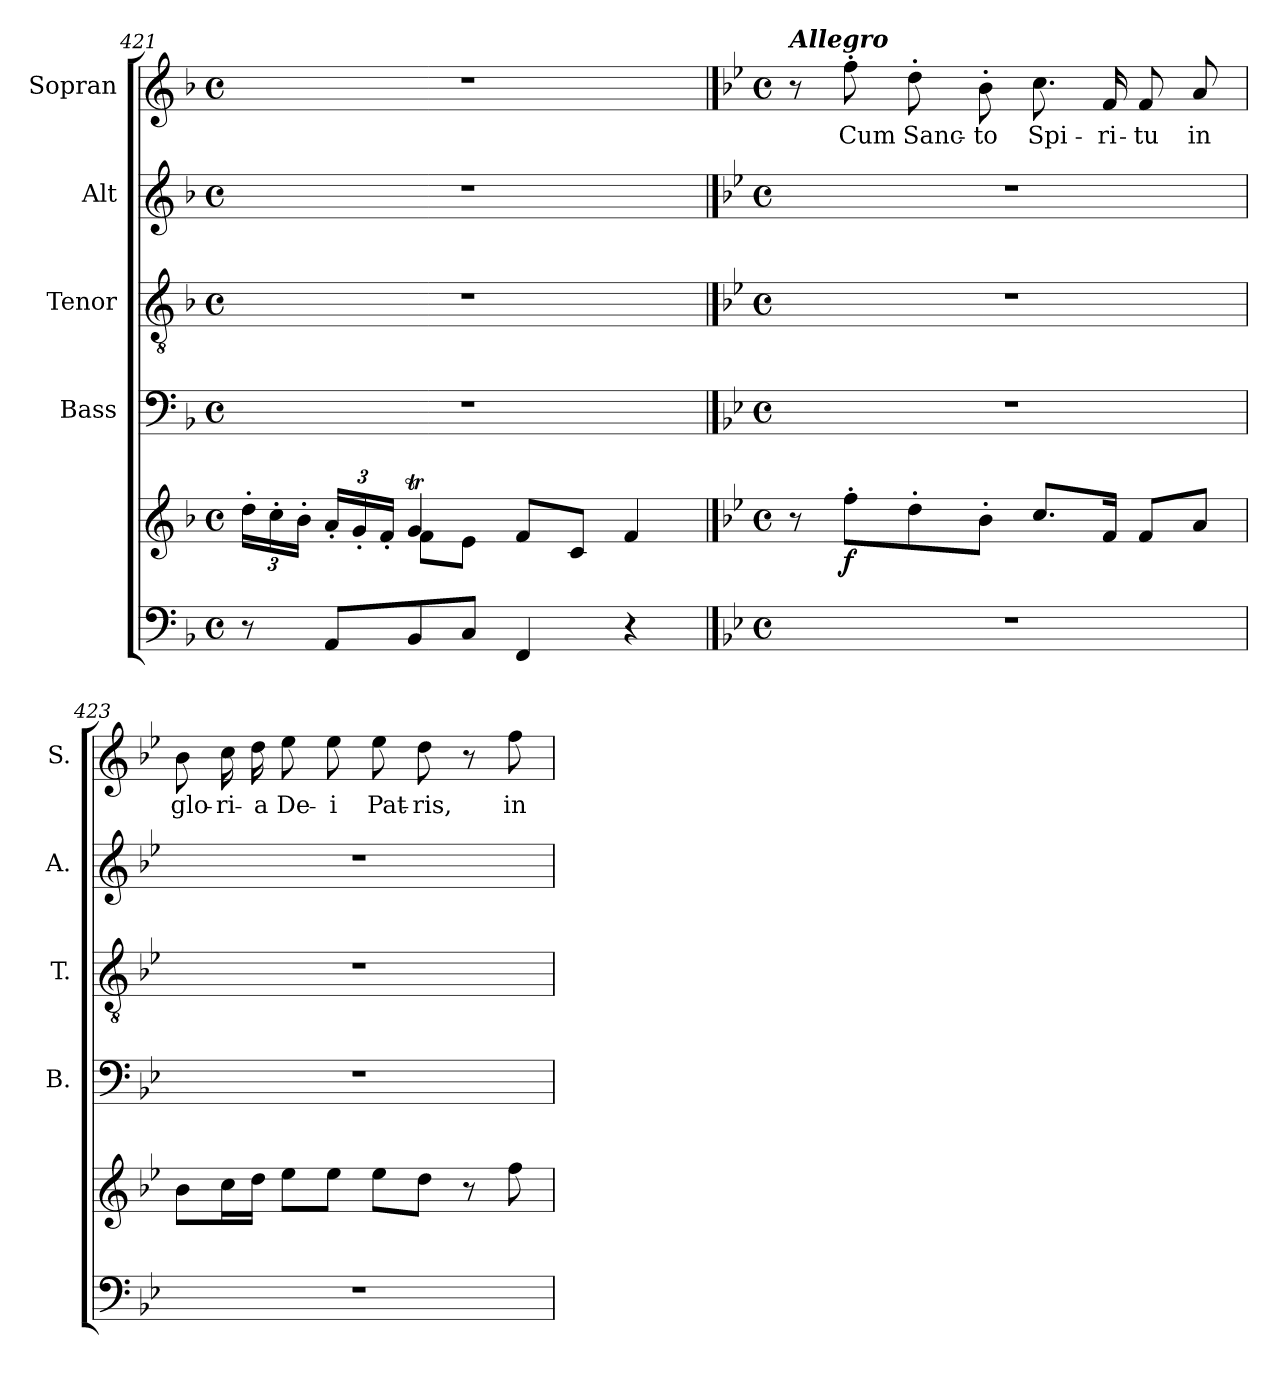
**kern	**kern	**dynam	**kern	**kern	**kern	**kern	**text
*part5	*part5	*part5	*part4	*part3	*part2	*part1	*part1
*staff6	*staff5	*staff5/6	*staff4	*staff3	*staff2	*staff1	*staff1
*	*	*	*I"Bass	*I"Tenor	*I"Alt	*I"Sopran	*
*	*	*	*I'B.	*I'T.	*I'A.	*I'S.	*
*clefF4	*clefG2	*	*clefF4	*clefGv2	*clefG2	*clefG2	*
*k[b-]	*k[b-]	*	*k[b-]	*k[b-]	*k[b-]	*k[b-]	*
*F:	*F:	*	*F:	*F:	*F:	*F:	*
*M4/4	*M4/4	*	*M4/4	*M4/4	*M4/4	*M4/4	*
*met(c)	*met(c)	*	*met(c)	*met(c)	*met(c)	*met(c)	*
*	*Xbrackettup	*	*	*	*	*	*
=421	=421	=421	=421	=421	=421	=421	=421
*	*^	*	*	*	*	*	*
8r	24dd'>\LL	4ryy	.	1r	1r	1r	1r	.
.	24cc'>\	.	.	.	.	.	.	.
.	24b-'>\JJ	.	.	.	.	.	.	.
8AA/L	24a'</LL	.	.	.	.	.	.	.
.	24g'</	.	.	.	.	.	.	.
.	24f'</JJ	.	.	.	.	.	.	.
8BB-/	4gT/	8f\L	.	.	.	.	.	.
8C/J	.	8e\J	.	.	.	.	.	.
4FF/	8f/L	2ryy	.	.	.	.	.	.
.	8c/J	.	.	.	.	.	.	.
4r	4f/	.	.	.	.	.	.	.
*	*v	*v	*	*	*	*	*	*
!!LO:PB:g=z
==422	==422	==422	==422	==422	==422	==422	==422
*k[b-e-]	*k[b-e-]	*	*k[b-e-]	*k[b-e-]	*k[b-e-]	*k[b-e-]	*
*B-:	*B-:	*	*B-:	*B-:	*B-:	*B-:	*
*M4/4	*M4/4	*	*M4/4	*M4/4	*M4/4	*M4/4	*
*met(c)	*met(c)	*	*met(c)	*met(c)	*met(c)	*met(c)	*
!	!	!	!	!	!	!LO:TX:a:Bi:t=Allegro	!
1r	8r	.	1r	1r	1r	8r	.
!	!	!LO:DY:b	!	!	!	!	!LO:LY:b
.	8ff'>\L	f	.	.	.	8ff'>\	Cum
!	!	!	!	!	!	!	!LO:LY:b
.	8dd'>\	.	.	.	.	8dd'>\	Sanc-
!	!	!	!	!	!	!	!LO:LY:b
.	8b-'>\J	.	.	.	.	8b-'>\	-to
!	!	!	!	!	!	!	!LO:LY:b
.	8.cc/L	.	.	.	.	8.cc\	Spi-
!	!	!	!	!	!	!	!LO:LY:b
.	16f/Jk	.	.	.	.	16f/	-ri-
!	!	!	!	!	!	!	!LO:LY:b
.	8f/L	.	.	.	.	8f/	-tu
!	!	!	!	!	!	!	!LO:LY:b
.	8a/J	.	.	.	.	8a/	in
=423	=423	=423	=423	=423	=423	=423	=423
!	!	!	!	!	!	!	!LO:LY:b
1r	8b-\L	.	1r	1r	1r	8b-\	glo-
!	!	!	!	!	!	!	!LO:LY:b
.	16cc\L	.	.	.	.	16cc\	-ri-
!	!	!	!	!	!	!	!LO:LY:b
.	16dd\JJ	.	.	.	.	16dd\	-a
!	!	!	!	!	!	!	!LO:LY:b
.	8ee-\L	.	.	.	.	8ee-\	De-
!	!	!	!	!	!	!	!LO:LY:b
.	8ee-\J	.	.	.	.	8ee-\	-i
!	!	!	!	!	!	!	!LO:LY:b
.	8ee-\L	.	.	.	.	8ee-\	Pat-
!	!	!	!	!	!	!	!LO:LY:b
.	8dd\J	.	.	.	.	8dd\	-ris,
.	8r	.	.	.	.	8r	.
!	!	!	!	!	!	!	!LO:LY:b
.	8ff\	.	.	.	.	8ff\	in
=	=	=	=	=	=	=	=
*-	*-	*-	*-	*-	*-	*-	*-
